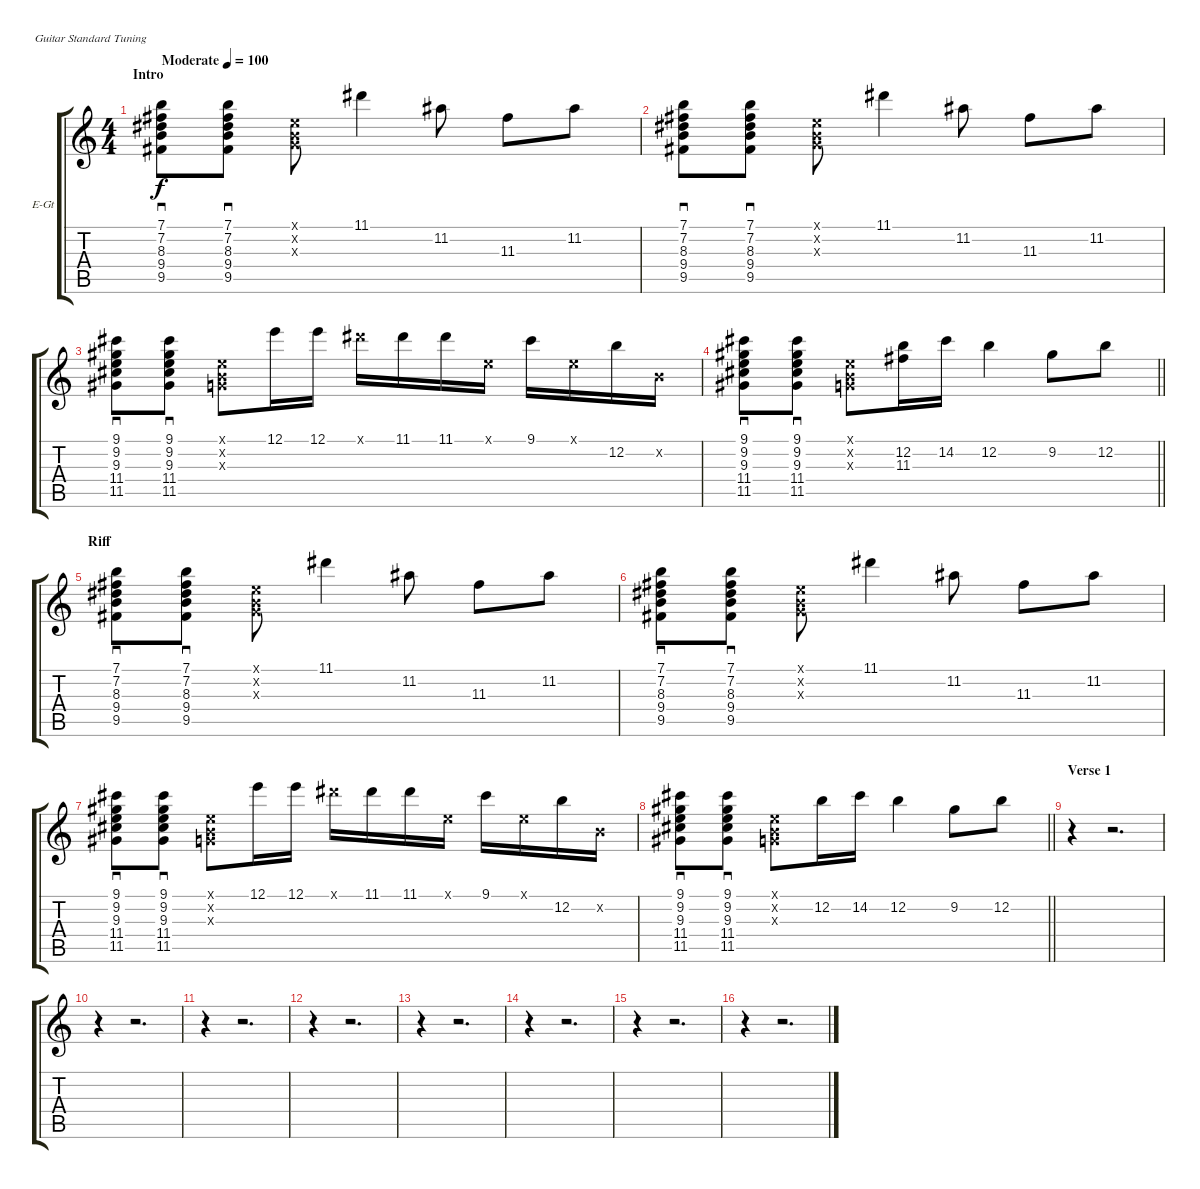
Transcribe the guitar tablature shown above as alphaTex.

\bracketExtendMode groupsimilarinstruments
\firstSystemTrackNameOrientation horizontal
\otherSystemsTrackNameOrientation horizontal
\track ("Albert Hammond Jr." "E-Gt") {instrument overdrivenguitar}
\staff {score tabs}
\tuning (E4 B3 G3 D3 A2 E2)
\ts (4 4)
\beaming (8 2 2 2 2)
\section ("" "Intro")
\tempo (100 "Moderate")
\clef g2
\ks c
(7.1 7.2 8.3 9.4 9.5).8{sd dy f instrument overdrivenguitar} (7.1 7.2 8.3 9.4 9.5).8{sd} (0.1{x} 0.2{x} 0.3{x}).8 11.1.4 11.2.8 11.3.8 11.2.8 |
(7.1 7.2 8.3 9.4 9.5).8{sd} (7.1 7.2 8.3 9.4 9.5).8{sd} (0.1{x} 0.2{x} 0.3{x}).8 11.1.4 11.2.8 11.3.8 11.2.8 |
(9.1 9.2 9.3 11.4 11.5).8{sd} (9.1 9.2 9.3 11.4 11.5).8{sd} (0.1{x} 0.2{x} 0.3{x}).8 12.1.16 12.1.16 11.1{x}.16 11.1.16 11.1.16 0.1{x}.16 9.1.16 0.1{x}.16 12.2.16 0.2{x}.16 |
\barLineRight lightlight
(9.1 9.2 9.3 11.4 11.5).8{sd} (9.1 9.2 9.3 11.4 11.5).8{sd} (0.1{x} 0.2{x} 0.3{x}).8 (12.2 11.3).16 14.2.16 12.2.4 9.2.8 12.2.8 |
\section ("" "Riff")
(7.1 7.2 8.3 9.4 9.5).8{sd} (7.1 7.2 8.3 9.4 9.5).8{sd} (0.1{x} 0.2{x} 0.3{x}).8 11.1.4 11.2.8 11.3.8 11.2.8 |
(7.1 7.2 8.3 9.4 9.5).8{sd} (7.1 7.2 8.3 9.4 9.5).8{sd} (0.1{x} 0.2{x} 0.3{x}).8 11.1.4 11.2.8 11.3.8 11.2.8 |
(9.1 9.2 9.3 11.4 11.5).8{sd} (9.1 9.2 9.3 11.4 11.5).8{sd} (0.1{x} 0.2{x} 0.3{x}).8 12.1.16 12.1.16 11.1{x}.16 11.1.16 11.1.16 0.1{x}.16 9.1.16 0.1{x}.16 12.2.16 0.2{x}.16 |
\barLineRight lightlight
(9.1 9.2 9.3 11.4 11.5).8{sd} (9.1 9.2 9.3 11.4 11.5).8{sd} (0.1{x} 0.2{x} 0.3{x}).8 12.2.16 14.2.16 12.2.4 9.2.8 12.2.8 |
\section ("" "Verse 1")
r.4 r.2{d} |
r.4 r.2{d} |
r.4 r.2{d} |
r.4 r.2{d} |
r.4 r.2{d} |
r.4 r.2{d} |
r.4 r.2{d} |
r.4 r.2{d}
